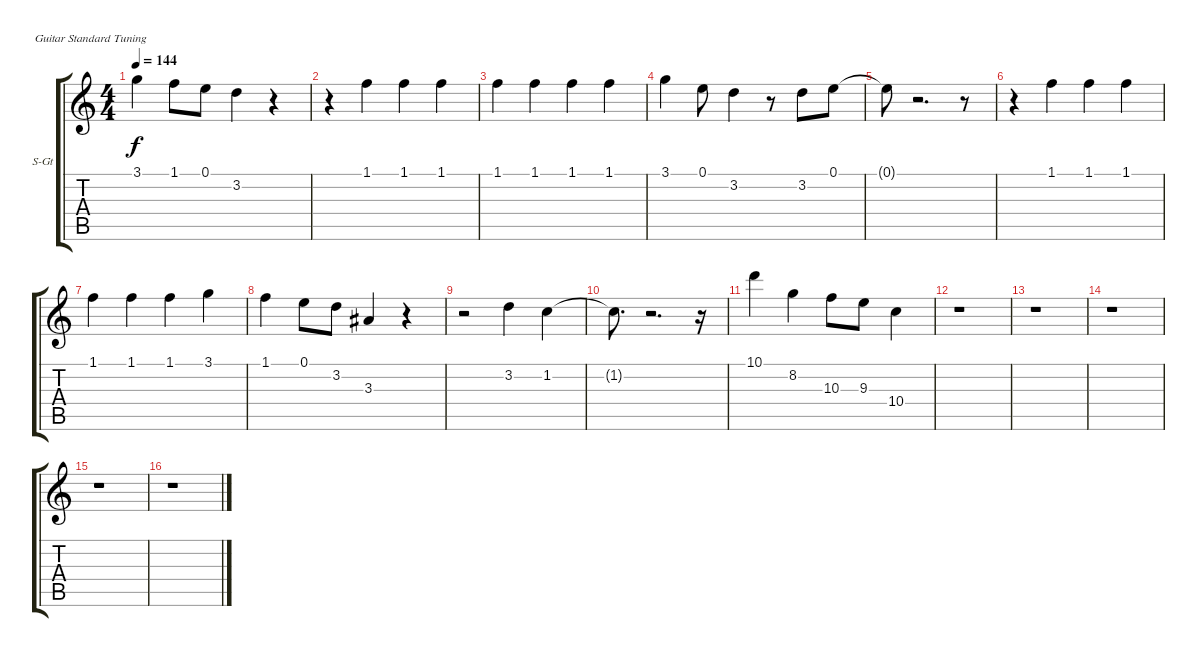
\bracketExtendMode groupsimilarinstruments
\firstSystemTrackNameOrientation horizontal
\otherSystemsTrackNameOrientation horizontal
\track ("Ozzy" "S-Gt") {instrument synthvoice}
\staff {score tabs}
\tuning (E4 B3 G3 D3 A2 E2)
\displaytranspose 12
\ts (4 4)
\tempo 144
\clef g2
\ks c
3.1.4{dy f} 1.1.8 0.1.8 3.2.4 r.4 |
r.4 1.1.4 1.1.4 1.1.4 |
1.1.4 1.1.4 1.1.4 1.1.4 |
3.1.4 0.1.8 3.2.4 r.8 3.2.8 0.1.8 |
0.1{t}.8 r.2{d} r.8 |
r.4 1.1.4 1.1.4 1.1.4 |
1.1.4 1.1.4 1.1.4 3.1.4 |
1.1.4 0.1.8 3.2.8 3.3.4 r.4 |
r.2 3.2.4 1.2.4 |
1.2{t}.8{d} r.2{d} r.16 |
10.1.4 8.2.4 10.3.8 9.3.8 10.4.4 |
r.1 |
r.1 |
r.1 |
r.1 |
r.1
